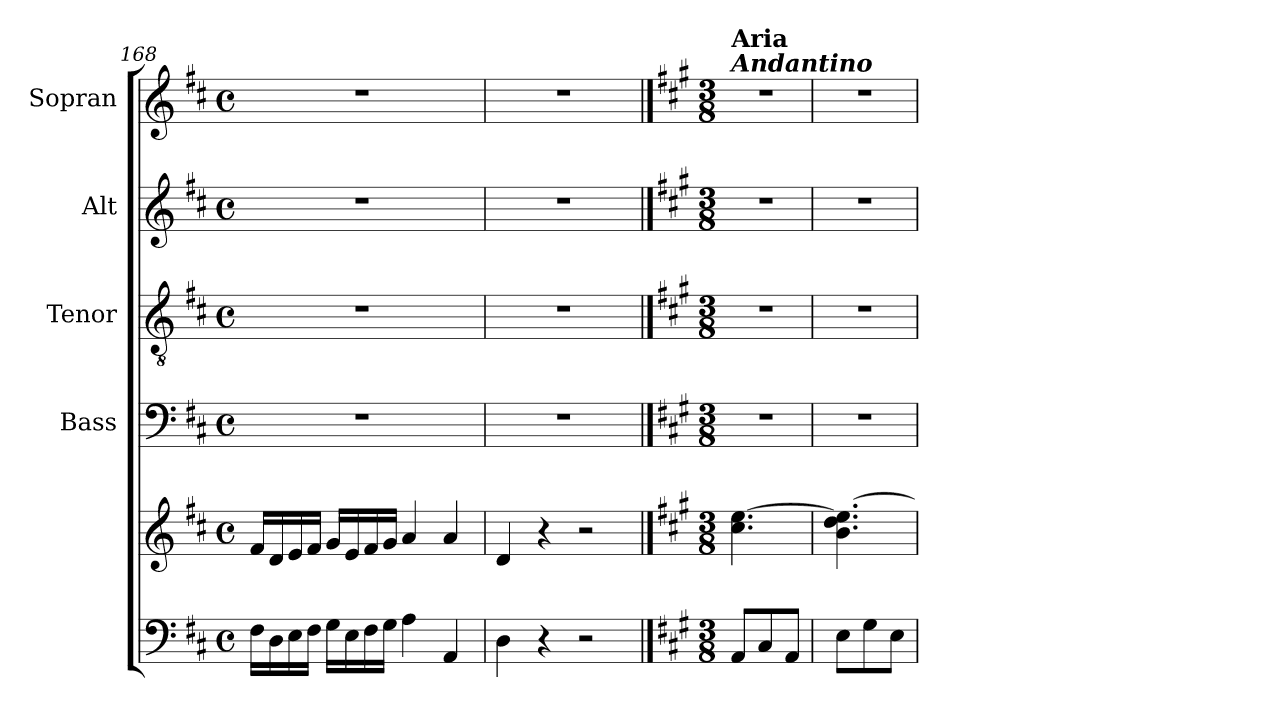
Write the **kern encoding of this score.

**kern	**kern	**kern	**kern	**kern	**kern
*part5	*part5	*part4	*part3	*part2	*part1
*staff6	*staff5	*staff4	*staff3	*staff2	*staff1
*	*	*I"Bass	*I"Tenor	*I"Alt	*I"Sopran
*	*	*I'B.	*I'T.	*I'A.	*I'S.
*clefF4	*clefG2	*clefF4	*clefGv2	*clefG2	*clefG2
*k[f#c#]	*k[f#c#]	*k[f#c#]	*k[f#c#]	*k[f#c#]	*k[f#c#]
*D:	*D:	*D:	*D:	*D:	*D:
*M4/4	*M4/4	*M4/4	*M4/4	*M4/4	*M4/4
*met(c)	*met(c)	*met(c)	*met(c)	*met(c)	*met(c)
=168	=168	=168	=168	=168	=168
16F#\LL	16f#/LL	1r	1r	1r	1r
16D\	16d/	.	.	.	.
16E\	16e/	.	.	.	.
16F#\JJ	16f#/JJ	.	.	.	.
16G\LL	16g/LL	.	.	.	.
16E\	16e/	.	.	.	.
16F#\	16f#/	.	.	.	.
16G\JJ	16g/JJ	.	.	.	.
4A\	4a/	.	.	.	.
4AA/	4a/	.	.	.	.
=169	=169	=169	=169	=169	=169
4D\	4d/	1r	1r	1r	1r
4r	4r	.	.	.	.
2r	2r	.	.	.	.
!!LO:PB:g=z
==170	==170	==170	==170	==170	==170
*k[f#c#g#]	*k[f#c#g#]	*k[f#c#g#]	*k[f#c#g#]	*k[f#c#g#]	*k[f#c#g#]
*A:	*A:	*A:	*A:	*A:	*A:
*M3/8	*M3/8	*M3/8	*M3/8	*M3/8	*M3/8
!	!	!	!	!	!LO:TX:a:Bi:t=Andantino
!	!	!	!	!	!LO:TX:a:B:t=Aria
8AA/L	4.cc#\ [4.ee\	4.r	4.r	4.r	4.r
8C#/	.	.	.	.	.
8AA/J	.	.	.	.	.
=171	=171	=171	=171	=171	=171
8E\L	4.b\ 4.dd\ 4.ee\_	4.r	4.r	4.r	4.r
8G#\	.	.	.	.	.
8E\J	.	.	.	.	.
=	=	=	=	=	=
*-	*-	*-	*-	*-	*-
